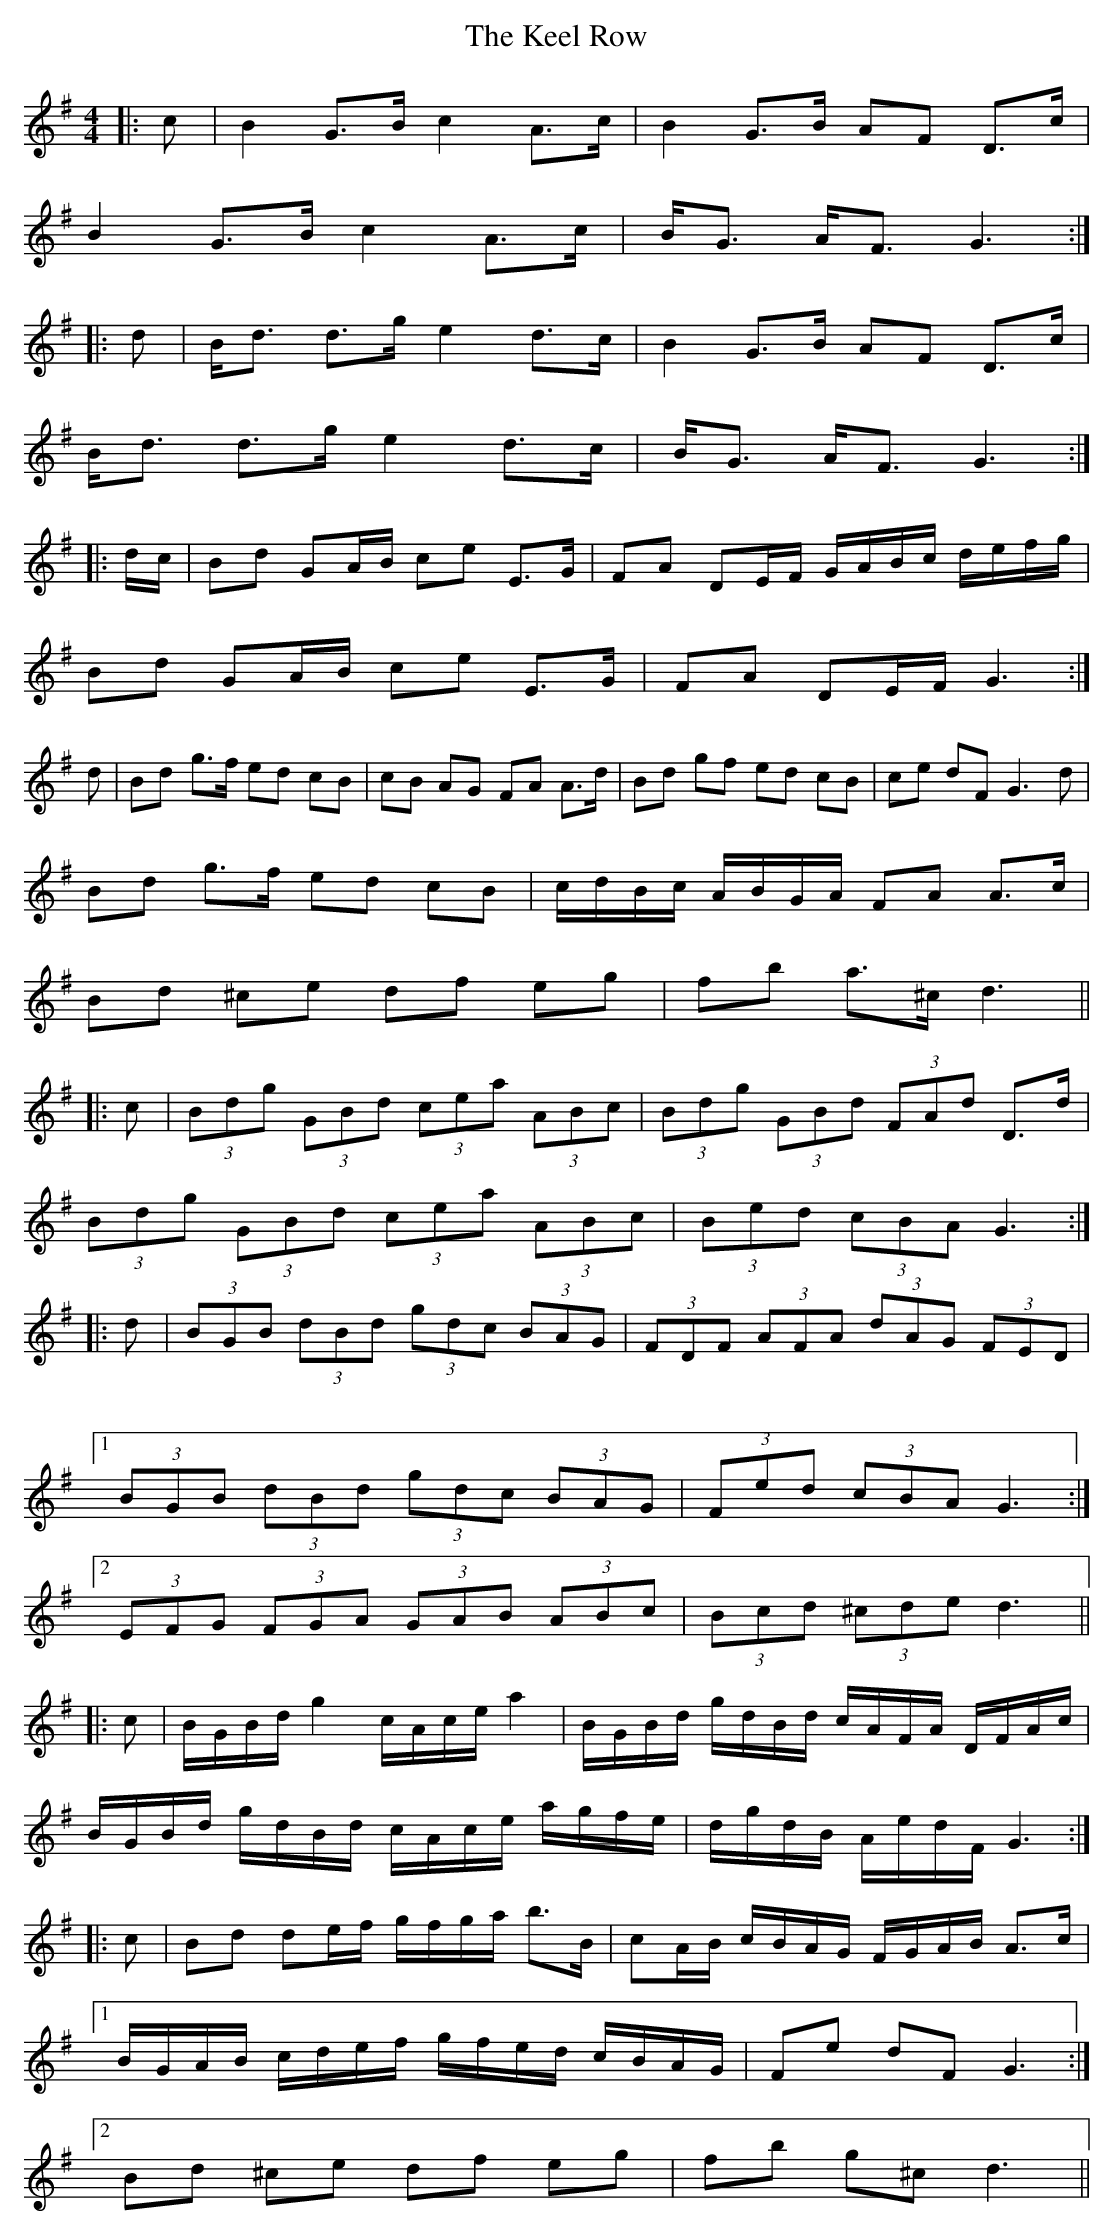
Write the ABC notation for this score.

X:1
T: The Keel Row
M: 4/4
L: 1/8
K: Gmaj
|:c|B2 G>B c2 A>c|B2 G>B AF D>c|
B2 G>B c2 A>c|B<G A<F G3:|
|:d|B<d d>g e2 d>c|B2 G>B AF D>c|
B<d d>g e2 d>c|B<G A<F G3:|
|:d/c/|Bd GA/B/ ce E>G|FA DE/F/ G/A/B/c/ d/e/f/g/|
Bd GA/B/ ce E>G|FA DE/F/ G3:|
d|Bd g>f ed cB|cB AG FA A>d|Bd gf ed cB|ce dF G3 d|
Bd g>f ed cB|c/d/B/c/ A/B/G/A/ FA A>c|
Bd ^ce df eg|fb a>^c d3||
|:c|(3Bdg (3GBd (3cea (3ABc|(3Bdg (3GBd (3FAd D>d|
(3Bdg (3GBd (3cea (3ABc|(3Bed (3cBA G3:|
|:d|(3BGB (3 dBd (3gdc (3BAG|(3FDF (3AFA (3dAG (3FED|
[1 (3BGB (3dBd (3gdc (3BAG|(3Fed (3cBA G3:|
[2 (3EFG (3FGA (3GAB (3ABc|(3Bcd (3^cde d3||
|:c|B/G/B/d/ g2 c/A/c/e/ a2|B/G/B/d/ g/d/B/d/ c/A/F/A/ D/F/A/c/|
B/G/B/d/ g/d/B/d/ c/A/c/e/ a/g/f/e/|d/g/d/B/ A/e/d/F/ G3:|
|:c|Bd de/f/ g/f/g/a/ b>B|cA/B/ c/B/A/G/ F/G/A/B/ A>c|
[1 B/G/A/B/ c/d/e/f/ g/f/e/d/ c/B/A/G/|Fe dF G3:|
[2 Bd ^ce df eg|fb g^c d3||
